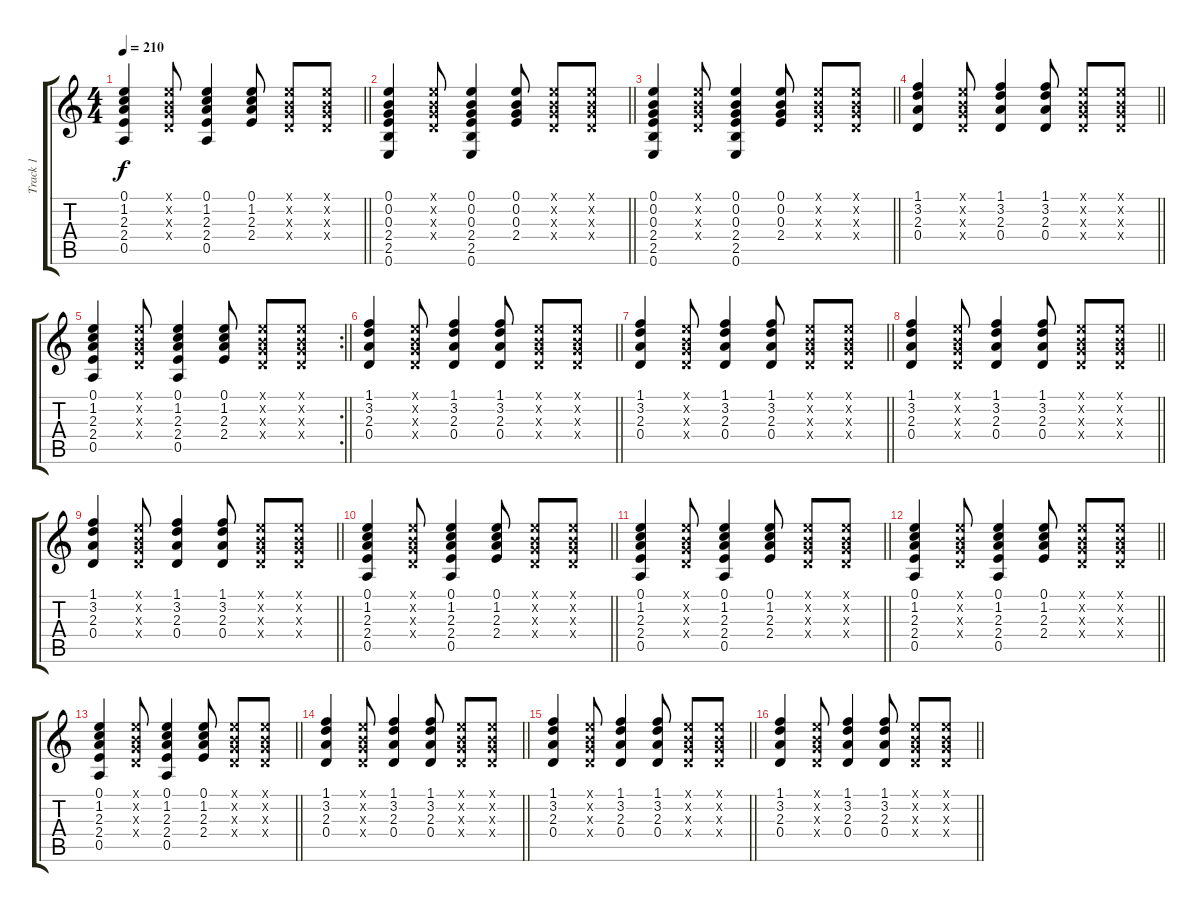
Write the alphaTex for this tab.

\track ("Track 1" "Track 1") {instrument acousticguitarsteel}
\staff {score tabs}
\tuning (E4 B3 G3 D3 A2 E2) {hide}
\ts (4 4)
\tempo 210
\clef g2
\barLineRight lightlight
\ks c
(0.1 1.2 2.3 2.4 0.5).4{dy f} (0.1{x} 0.2{x} 0.3{x} 0.4{x}).8 (0.1 1.2 2.3 2.4 0.5).4 (0.1 1.2 2.3 2.4).8 (0.1{x} 0.2{x} 0.3{x} 0.4{x}).8 (0.1{x} 0.2{x} 0.3{x} 0.4{x}).8 |
\barLineRight lightlight
(0.1 0.2 0.3 2.4 2.5 0.6).4 (0.1{x} 0.2{x} 0.3{x} 0.4{x}).8 (0.1 0.2 0.3 2.4 2.5 0.6).4 (0.1 0.2 0.3 2.4).8 (0.1{x} 0.2{x} 0.3{x} 0.4{x}).8 (0.1{x} 0.2{x} 0.3{x} 0.4{x}).8 |
\barLineRight lightlight
(0.1 0.2 0.3 2.4 2.5 0.6).4 (0.1{x} 0.2{x} 0.3{x} 0.4{x}).8 (0.1 0.2 0.3 2.4 2.5 0.6).4 (0.1 0.2 0.3 2.4).8 (0.1{x} 0.2{x} 0.3{x} 0.4{x}).8 (0.1{x} 0.2{x} 0.3{x} 0.4{x}).8 |
\barLineRight lightlight
(1.1 3.2 2.3 0.4).4 (0.1{x} 0.2{x} 0.3{x} 0.4{x}).8 (1.1 3.2 2.3 0.4).4 (1.1 3.2 2.3 0.4).8 (0.1{x} 0.2{x} 0.3{x} 0.4{x}).8 (0.1{x} 0.2{x} 0.3{x} 0.4{x}).8 |
\rc 2
\barLineRight lightlight
(0.1 1.2 2.3 2.4 0.5).4 (0.1{x} 0.2{x} 0.3{x} 0.4{x}).8 (0.1 1.2 2.3 2.4 0.5).4 (0.1 1.2 2.3 2.4).8 (0.1{x} 0.2{x} 0.3{x} 0.4{x}).8 (0.1{x} 0.2{x} 0.3{x} 0.4{x}).8 |
\barLineRight lightlight
(1.1 3.2 2.3 0.4).4 (0.1{x} 0.2{x} 0.3{x} 0.4{x}).8 (1.1 3.2 2.3 0.4).4 (1.1 3.2 2.3 0.4).8 (0.1{x} 0.2{x} 0.3{x} 0.4{x}).8 (0.1{x} 0.2{x} 0.3{x} 0.4{x}).8 |
\barLineRight lightlight
(1.1 3.2 2.3 0.4).4 (0.1{x} 0.2{x} 0.3{x} 0.4{x}).8 (1.1 3.2 2.3 0.4).4 (1.1 3.2 2.3 0.4).8 (0.1{x} 0.2{x} 0.3{x} 0.4{x}).8 (0.1{x} 0.2{x} 0.3{x} 0.4{x}).8 |
\barLineRight lightlight
(1.1 3.2 2.3 0.4).4 (0.1{x} 0.2{x} 0.3{x} 0.4{x}).8 (1.1 3.2 2.3 0.4).4 (1.1 3.2 2.3 0.4).8 (0.1{x} 0.2{x} 0.3{x} 0.4{x}).8 (0.1{x} 0.2{x} 0.3{x} 0.4{x}).8 |
\barLineRight lightlight
(1.1 3.2 2.3 0.4).4 (0.1{x} 0.2{x} 0.3{x} 0.4{x}).8 (1.1 3.2 2.3 0.4).4 (1.1 3.2 2.3 0.4).8 (0.1{x} 0.2{x} 0.3{x} 0.4{x}).8 (0.1{x} 0.2{x} 0.3{x} 0.4{x}).8 |
\barLineRight lightlight
(0.1 1.2 2.3 2.4 0.5).4 (0.1{x} 0.2{x} 0.3{x} 0.4{x}).8 (0.1 1.2 2.3 2.4 0.5).4 (0.1 1.2 2.3 2.4).8 (0.1{x} 0.2{x} 0.3{x} 0.4{x}).8 (0.1{x} 0.2{x} 0.3{x} 0.4{x}).8 |
\barLineRight lightlight
(0.1 1.2 2.3 2.4 0.5).4 (0.1{x} 0.2{x} 0.3{x} 0.4{x}).8 (0.1 1.2 2.3 2.4 0.5).4 (0.1 1.2 2.3 2.4).8 (0.1{x} 0.2{x} 0.3{x} 0.4{x}).8 (0.1{x} 0.2{x} 0.3{x} 0.4{x}).8 |
\barLineRight lightlight
(0.1 1.2 2.3 2.4 0.5).4 (0.1{x} 0.2{x} 0.3{x} 0.4{x}).8 (0.1 1.2 2.3 2.4 0.5).4 (0.1 1.2 2.3 2.4).8 (0.1{x} 0.2{x} 0.3{x} 0.4{x}).8 (0.1{x} 0.2{x} 0.3{x} 0.4{x}).8 |
\barLineRight lightlight
(0.1 1.2 2.3 2.4 0.5).4 (0.1{x} 0.2{x} 0.3{x} 0.4{x}).8 (0.1 1.2 2.3 2.4 0.5).4 (0.1 1.2 2.3 2.4).8 (0.1{x} 0.2{x} 0.3{x} 0.4{x}).8 (0.1{x} 0.2{x} 0.3{x} 0.4{x}).8 |
\barLineRight lightlight
(1.1 3.2 2.3 0.4).4 (0.1{x} 0.2{x} 0.3{x} 0.4{x}).8 (1.1 3.2 2.3 0.4).4 (1.1 3.2 2.3 0.4).8 (0.1{x} 0.2{x} 0.3{x} 0.4{x}).8 (0.1{x} 0.2{x} 0.3{x} 0.4{x}).8 |
\barLineRight lightlight
(1.1 3.2 2.3 0.4).4 (0.1{x} 0.2{x} 0.3{x} 0.4{x}).8 (1.1 3.2 2.3 0.4).4 (1.1 3.2 2.3 0.4).8 (0.1{x} 0.2{x} 0.3{x} 0.4{x}).8 (0.1{x} 0.2{x} 0.3{x} 0.4{x}).8 |
\barLineRight lightlight
(1.1 3.2 2.3 0.4).4 (0.1{x} 0.2{x} 0.3{x} 0.4{x}).8 (1.1 3.2 2.3 0.4).4 (1.1 3.2 2.3 0.4).8 (0.1{x} 0.2{x} 0.3{x} 0.4{x}).8 (0.1{x} 0.2{x} 0.3{x} 0.4{x}).8
